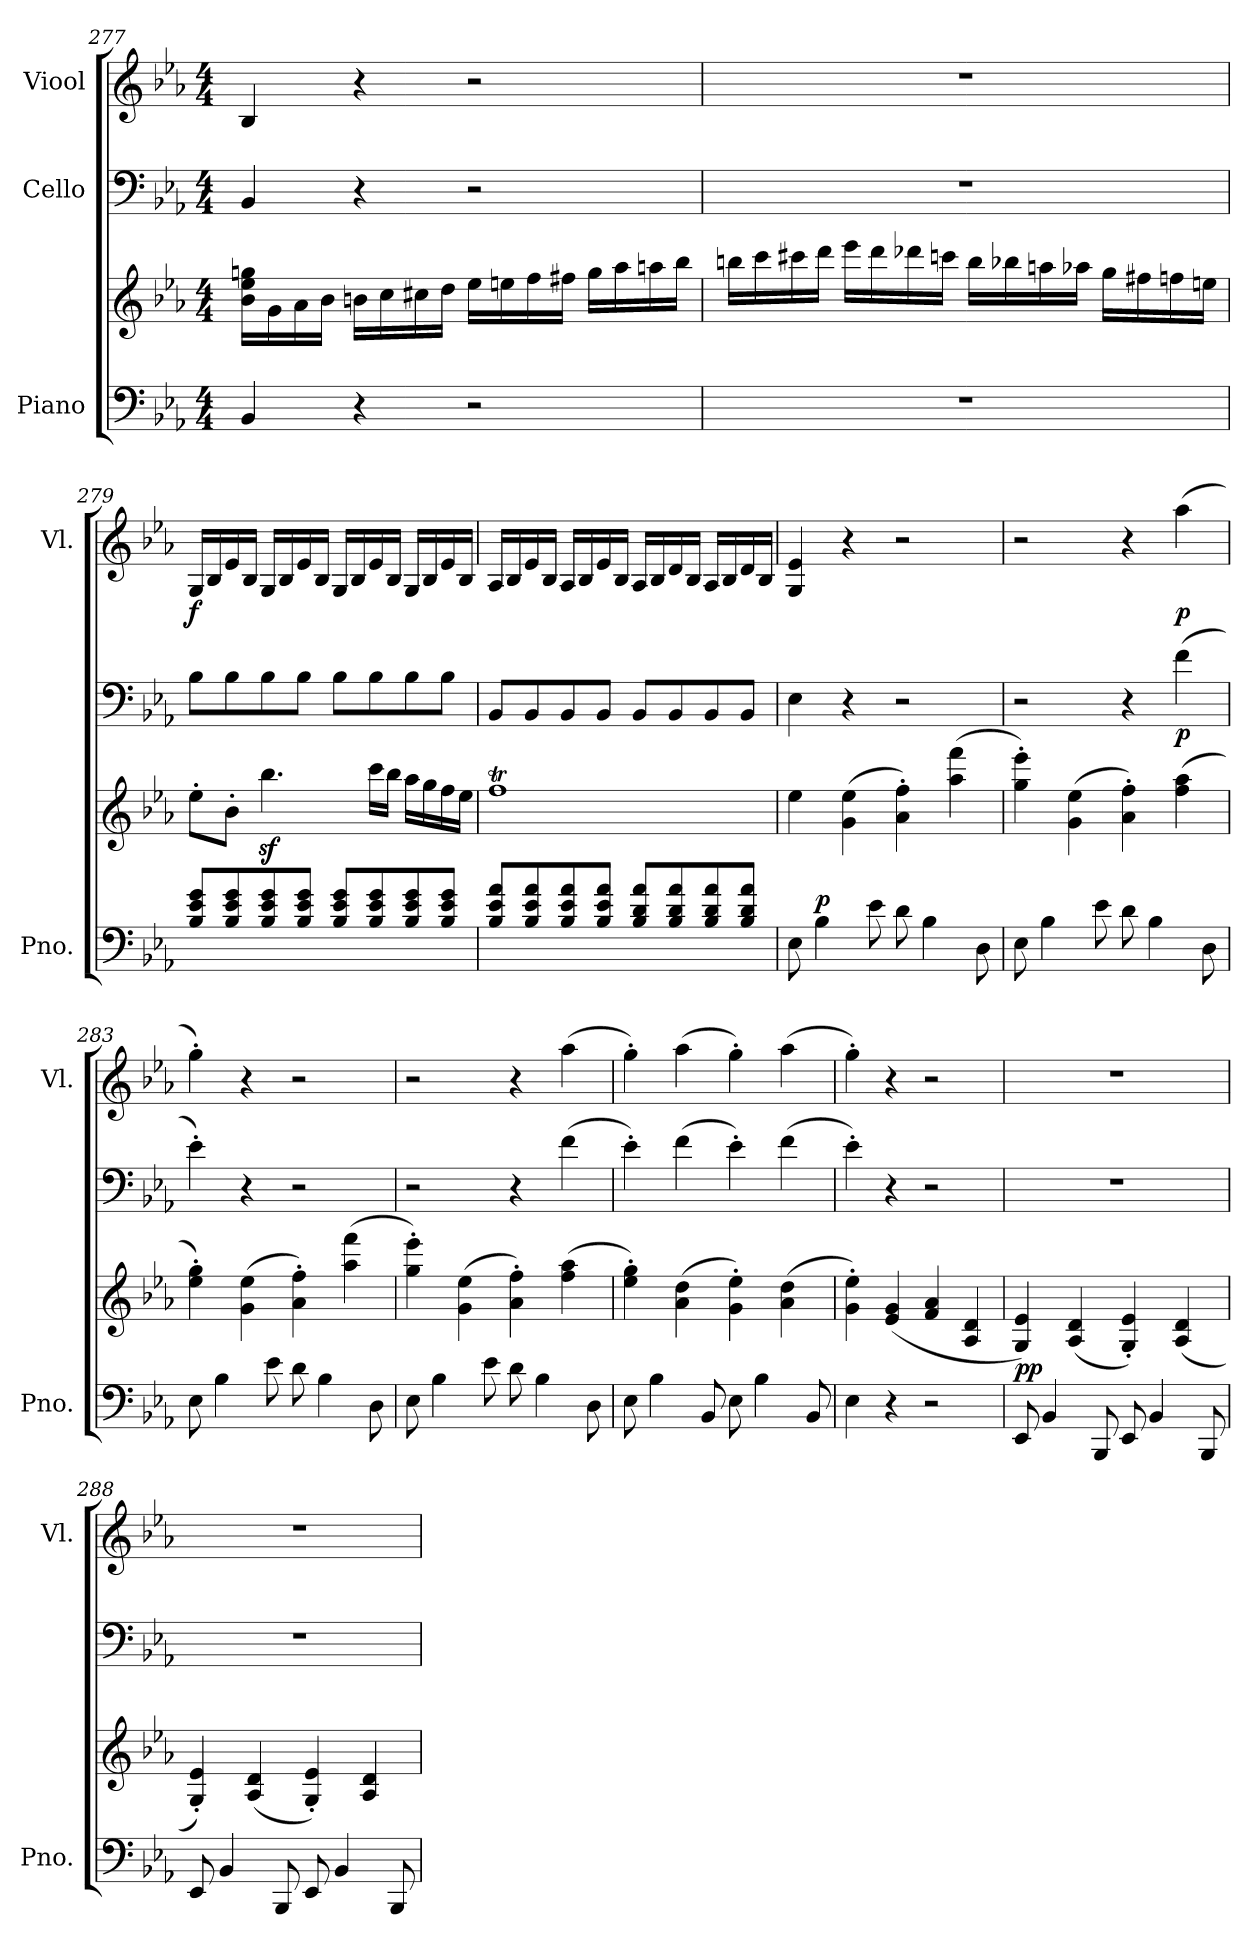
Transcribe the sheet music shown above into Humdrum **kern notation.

**kern	**kern	**dynam	**kern	**dynam	**kern	**dynam
*part3	*part3	*part3	*part2	*part2	*part1	*part1
*staff4	*staff3	*staff3/4	*staff2	*staff2	*staff1	*staff1
*I"Piano	*	*	*I"Cello	*	*I"Viool	*
*I'Pno.	*	*	*	*	*I'Vl.	*
*clefF4	*clefG2	*	*clefF4	*	*clefG2	*
*k[b-e-a-]	*k[b-e-a-]	*	*k[b-e-a-]	*	*k[b-e-a-]	*
*M4/4	*M4/4	*	*M4/4	*	*M4/4	*
=277	=277	=277	=277	=277	=277	=277
4BB-/	16b-\ 16ee-\ 16ggn\LL	.	4BB-/	.	4B-/	.
.	16g\	.	.	.	.	.
.	16a-\	.	.	.	.	.
.	16b-\JJ	.	.	.	.	.
4r	16bn\LL	.	4r	.	4r	.
.	16cc\	.	.	.	.	.
.	16cc#X\	.	.	.	.	.
.	16dd\JJ	.	.	.	.	.
2r	16ee-\LL	.	2r	.	2r	.
.	16een\	.	.	.	.	.
.	16ff\	.	.	.	.	.
.	16ff#X\JJ	.	.	.	.	.
.	16gg\LL	.	.	.	.	.
.	16aa-\	.	.	.	.	.
.	16aan\	.	.	.	.	.
.	16bb-\JJ	.	.	.	.	.
!!LO:PB:g=z
=278	=278	=278	=278	=278	=278	=278
1r	16bbn\LL	.	1r	.	1r	.
.	16ccc\	.	.	.	.	.
.	16ccc#X\	.	.	.	.	.
.	16ddd\JJ	.	.	.	.	.
.	16eee-\LL	.	.	.	.	.
.	16ddd\	.	.	.	.	.
.	16ddd-X\	.	.	.	.	.
.	16cccn\JJ	.	.	.	.	.
.	16bb\LL	.	.	.	.	.
.	16bb-X\	.	.	.	.	.
.	16aan\	.	.	.	.	.
.	16aa-X\JJ	.	.	.	.	.
.	16gg\LL	.	.	.	.	.
.	16ff#X\	.	.	.	.	.
.	16ffn\	.	.	.	.	.
.	16een\JJ	.	.	.	.	.
!!LO:LB:g=z
=279	=279	=279	=279	=279	=279	=279
!	!	!	!	!	!	!LO:DY:b
8B-/ 8e-/ 8g/L	8ee-'\L	.	8B-\L	.	16G/LL	f
.	.	.	.	.	16B-/	.
8B-/ 8e-/ 8g/	8b-'\J	.	8B-\	.	16e-/	.
.	.	.	.	.	16B-/JJ	.
8B-/ 8e-/ 8g/	4.bb-z<\	.	8B-\	.	16G/LL	.
.	.	.	.	.	16B-/	.
8B-/ 8e-/ 8g/J	.	.	8B-\J	.	16e-/	.
.	.	.	.	.	16B-/JJ	.
8B-/ 8e-/ 8g/L	.	.	8B-\L	.	16G/LL	.
.	.	.	.	.	16B-/	.
8B-/ 8e-/ 8g/	16ccc\LL	.	8B-\	.	16e-/	.
.	16bb-\JJ	.	.	.	16B-/JJ	.
8B-/ 8e-/ 8g/	16aa-\LL	.	8B-\	.	16G/LL	.
.	16gg\	.	.	.	16B-/	.
8B-/ 8e-/ 8g/J	16ff\	.	8B-\J	.	16e-/	.
.	16ee-\JJ	.	.	.	16B-/JJ	.
=280	=280	=280	=280	=280	=280	=280
8B-/ 8e-/ 8a-/L	1ffT	.	8BB-/L	.	16A-/LL	.
.	.	.	.	.	16B-/	.
8B-/ 8e-/ 8a-/	.	.	8BB-/	.	16e-/	.
.	.	.	.	.	16B-/JJ	.
8B-/ 8e-/ 8a-/	.	.	8BB-/	.	16A-/LL	.
.	.	.	.	.	16B-/	.
8B-/ 8e-/ 8a-/J	.	.	8BB-/J	.	16e-/	.
.	.	.	.	.	16B-/JJ	.
8B-/ 8d/ 8a-/L	.	.	8BB-/L	.	16A-/LL	.
.	.	.	.	.	16B-/	.
8B-/ 8d/ 8a-/	.	.	8BB-/	.	16d/	.
.	.	.	.	.	16B-/JJ	.
8B-/ 8d/ 8a-/	.	.	8BB-/	.	16A-/LL	.
.	.	.	.	.	16B-/	.
8B-/ 8d/ 8a-/J	.	.	8BB-/J	.	16d/	.
.	.	.	.	.	16B-/JJ	.
!!LO:LB:g=z
=281	=281	=281	=281	=281	=281	=281
8E-\	4ee-\	.	4E-\	.	4G/ 4e-/	.
!	!	!LO:DY:a=2	!	!	!	!
4B-\	.	p	.	.	.	.
.	(>4g\ 4ee-\	.	4r	.	4r	.
8e-\	.	.	.	.	.	.
8d\	4a-\' 4ff\')	.	2r	.	2r	.
4B-\	.	.	.	.	.	.
.	(>4aa-\ 4fff\	.	.	.	.	.
8D\	.	.	.	.	.	.
=282	=282	=282	=282	=282	=282	=282
8E-\	4gg\' 4eee-\')	.	2r	.	2r	.
4B-\	.	.	.	.	.	.
.	(>4g\ 4ee-\	.	.	.	.	.
8e-\	.	.	.	.	.	.
8d\	4a-\' 4ff\')	.	4r	.	4r	.
4B-\	.	.	.	.	.	.
!	!	!	!	!LO:DY:b	!	!LO:DY:b
.	(>4ff\ 4aa-\	.	(>4f\	p	(>4aa-\	p
8D\	.	.	.	.	.	.
=283	=283	=283	=283	=283	=283	=283
8E-\	4ee-\' 4gg\')	.	4e-'\)	.	4gg'\)	.
4B-\	.	.	.	.	.	.
.	(>4g\ 4ee-\	.	4r	.	4r	.
8e-\	.	.	.	.	.	.
8d\	4a-\' 4ff\')	.	2r	.	2r	.
4B-\	.	.	.	.	.	.
.	(>4aa-\ 4fff\	.	.	.	.	.
8D\	.	.	.	.	.	.
=284	=284	=284	=284	=284	=284	=284
8E-\	4gg\' 4eee-\')	.	2r	.	2r	.
4B-\	.	.	.	.	.	.
.	(>4g\ 4ee-\	.	.	.	.	.
8e-\	.	.	.	.	.	.
8d\	4a-\' 4ff\')	.	4r	.	4r	.
4B-\	.	.	.	.	.	.
.	(>4ff\ 4aa-\	.	(>4f\	.	(>4aa-\	.
8D\	.	.	.	.	.	.
!!LO:PB:g=z
=285	=285	=285	=285	=285	=285	=285
8E-\	4ee-\' 4gg\')	.	4e-'\)	.	4gg'\)	.
4B-\	.	.	.	.	.	.
.	(>4a-\ 4dd\	.	(>4f\	.	(>4aa-\	.
8BB-/	.	.	.	.	.	.
8E-\	4g\' 4ee-\')	.	4e-'\)	.	4gg'\)	.
4B-\	.	.	.	.	.	.
.	(>4a-\ 4dd\	.	(>4f\	.	(>4aa-\	.
8BB-/	.	.	.	.	.	.
=286	=286	=286	=286	=286	=286	=286
4E-\	4g\' 4ee-\')	.	4e-'\)	.	4gg'\)	.
4r	(<4e-/ 4g/	.	4r	.	4r	.
2r	4f/ 4a-/	.	2r	.	2r	.
.	4A-/ 4d/	.	.	.	.	.
=287	=287	=287	=287	=287	=287	=287
!	!	!LO:DY:b	!	!	!	!
8EE-/	4G/ 4e-/)	pp	1r	.	1r	.
4BB-/	.	.	.	.	.	.
.	(<4A-/ 4d/	.	.	.	.	.
8BBB-/	.	.	.	.	.	.
8EE-/	4G/' 4e-/')	.	.	.	.	.
4BB-/	.	.	.	.	.	.
.	(<4A-/ 4d/	.	.	.	.	.
8BBB-/	.	.	.	.	.	.
=288	=288	=288	=288	=288	=288	=288
8EE-/	4G/' 4e-/')	.	1r	.	1r	.
4BB-/	.	.	.	.	.	.
.	(<4A-/ 4d/	.	.	.	.	.
8BBB-/	.	.	.	.	.	.
8EE-/	4G/' 4e-/')	.	.	.	.	.
4BB-/	.	.	.	.	.	.
.	4A-/ 4d/	.	.	.	.	.
8BBB-/	.	.	.	.	.	.
=	=	=	=	=	=	=
*-	*-	*-	*-	*-	*-	*-
